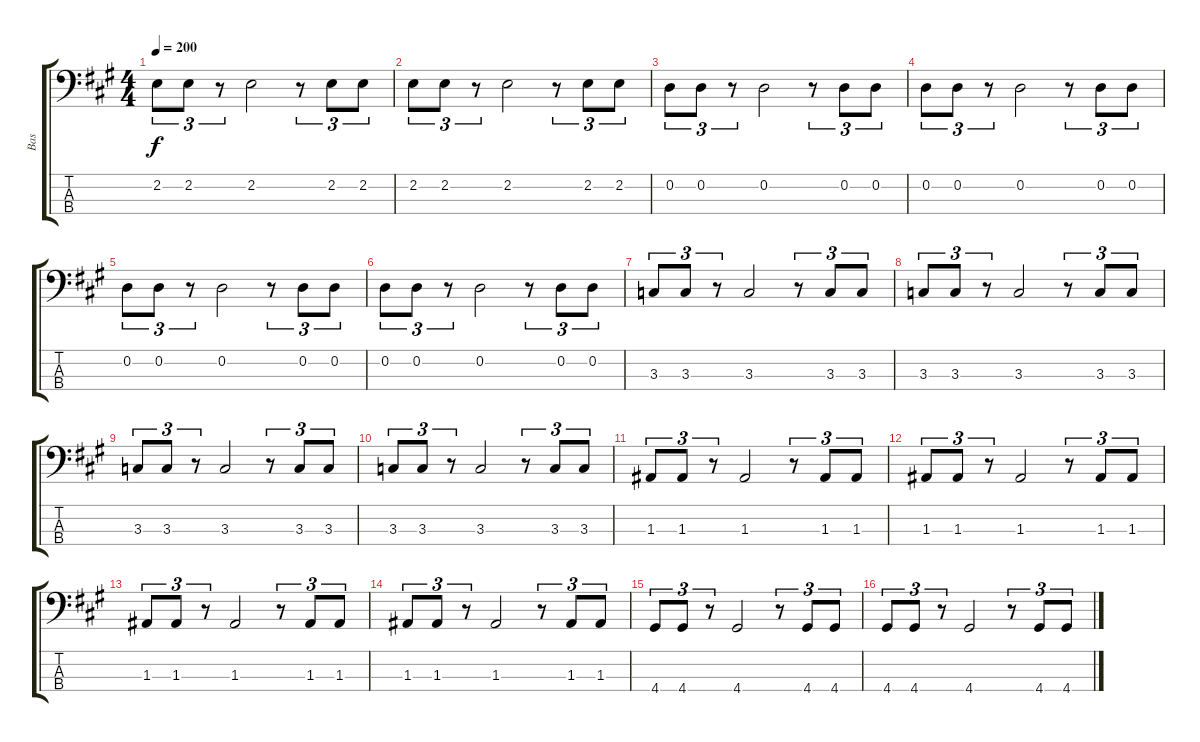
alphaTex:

\track ("Bas" "Bas") {instrument electricbassfinger}
\staff {score tabs}
\tuning (G2 D2 A1 E1) {hide}
\ts (4 4)
\tempo 200
\clef f4
\ks a
2.2.8{tu (3 2) dy f} 2.2.8{tu (3 2)} r.8{tu (3 2)} 2.2.2 r.8{tu (3 2)} 2.2.8{tu (3 2)} 2.2.8{tu (3 2)} |
2.2.8{tu (3 2)} 2.2.8{tu (3 2)} r.8{tu (3 2)} 2.2.2 r.8{tu (3 2)} 2.2.8{tu (3 2)} 2.2.8{tu (3 2)} |
0.2.8{tu (3 2)} 0.2.8{tu (3 2)} r.8{tu (3 2)} 0.2.2 r.8{tu (3 2)} 0.2.8{tu (3 2)} 0.2.8{tu (3 2)} |
0.2.8{tu (3 2)} 0.2.8{tu (3 2)} r.8{tu (3 2)} 0.2.2 r.8{tu (3 2)} 0.2.8{tu (3 2)} 0.2.8{tu (3 2)} |
0.2.8{tu (3 2)} 0.2.8{tu (3 2)} r.8{tu (3 2)} 0.2.2 r.8{tu (3 2)} 0.2.8{tu (3 2)} 0.2.8{tu (3 2)} |
0.2.8{tu (3 2)} 0.2.8{tu (3 2)} r.8{tu (3 2)} 0.2.2 r.8{tu (3 2)} 0.2.8{tu (3 2)} 0.2.8{tu (3 2)} |
3.3.8{tu (3 2)} 3.3.8{tu (3 2)} r.8{tu (3 2)} 3.3.2 r.8{tu (3 2)} 3.3.8{tu (3 2)} 3.3.8{tu (3 2)} |
3.3.8{tu (3 2)} 3.3.8{tu (3 2)} r.8{tu (3 2)} 3.3.2 r.8{tu (3 2)} 3.3.8{tu (3 2)} 3.3.8{tu (3 2)} |
3.3.8{tu (3 2)} 3.3.8{tu (3 2)} r.8{tu (3 2)} 3.3.2 r.8{tu (3 2)} 3.3.8{tu (3 2)} 3.3.8{tu (3 2)} |
3.3.8{tu (3 2)} 3.3.8{tu (3 2)} r.8{tu (3 2)} 3.3.2 r.8{tu (3 2)} 3.3.8{tu (3 2)} 3.3.8{tu (3 2)} |
1.3.8{tu (3 2)} 1.3.8{tu (3 2)} r.8{tu (3 2)} 1.3.2 r.8{tu (3 2)} 1.3.8{tu (3 2)} 1.3.8{tu (3 2)} |
1.3.8{tu (3 2)} 1.3.8{tu (3 2)} r.8{tu (3 2)} 1.3.2 r.8{tu (3 2)} 1.3.8{tu (3 2)} 1.3.8{tu (3 2)} |
1.3.8{tu (3 2)} 1.3.8{tu (3 2)} r.8{tu (3 2)} 1.3.2 r.8{tu (3 2)} 1.3.8{tu (3 2)} 1.3.8{tu (3 2)} |
1.3.8{tu (3 2)} 1.3.8{tu (3 2)} r.8{tu (3 2)} 1.3.2 r.8{tu (3 2)} 1.3.8{tu (3 2)} 1.3.8{tu (3 2)} |
4.4.8{tu (3 2)} 4.4.8{tu (3 2)} r.8{tu (3 2)} 4.4.2 r.8{tu (3 2)} 4.4.8{tu (3 2)} 4.4.8{tu (3 2)} |
4.4.8{tu (3 2)} 4.4.8{tu (3 2)} r.8{tu (3 2)} 4.4.2 r.8{tu (3 2)} 4.4.8{tu (3 2)} 4.4.8{tu (3 2)}
